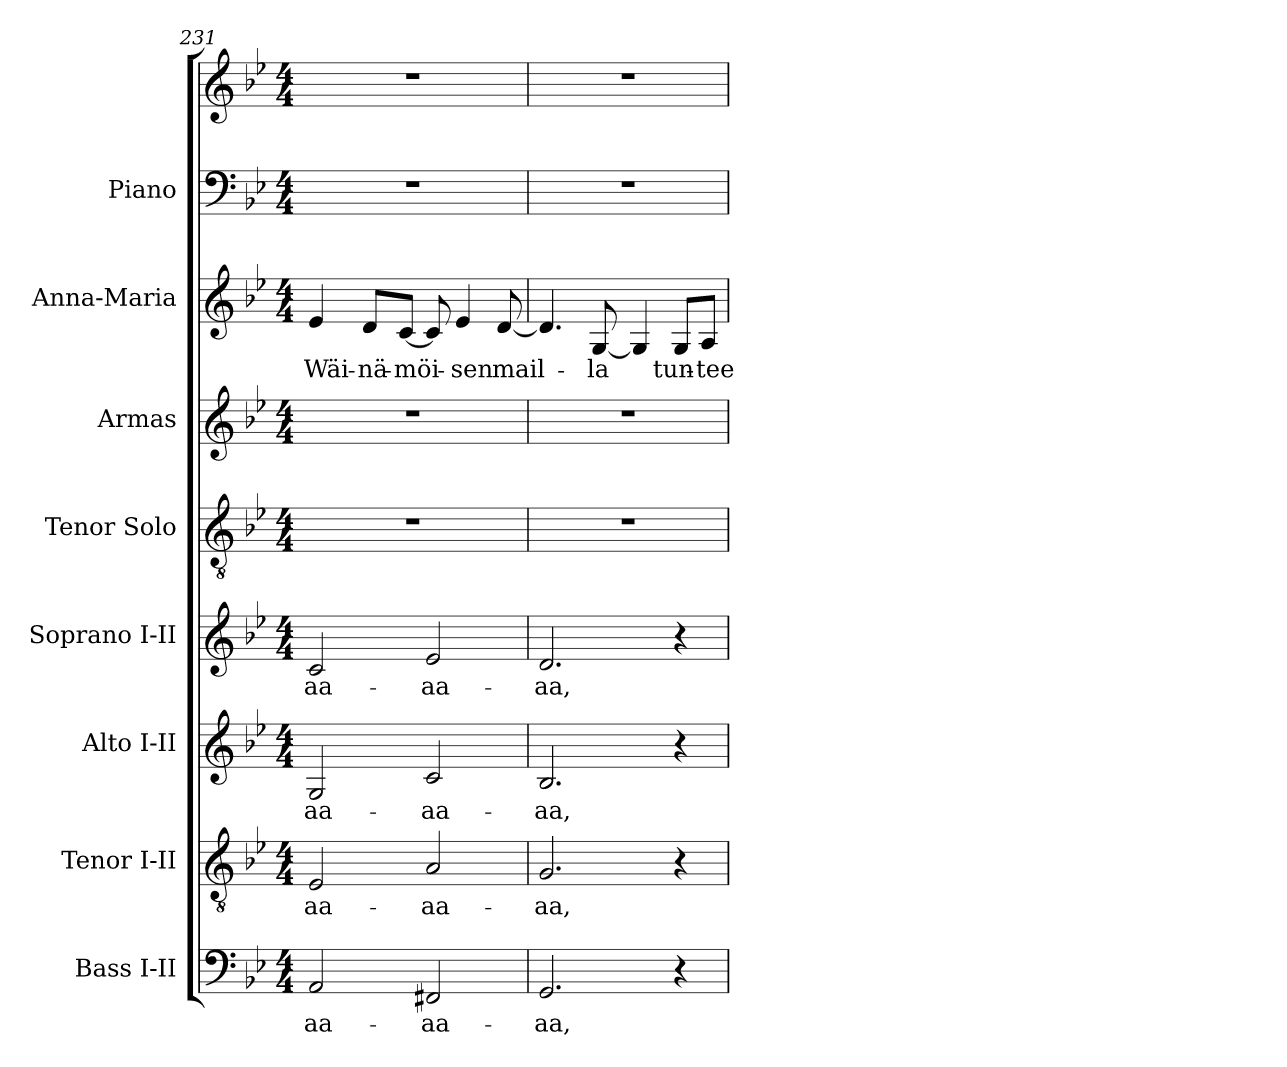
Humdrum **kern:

**kern	**text	**kern	**text	**kern	**text	**kern	**text	**kern	**kern	**kern	**text	**kern	**kern
*part8	*part8	*part7	*part7	*part6	*part6	*part5	*part5	*part4	*part3	*part2	*part2	*part1	*part1
*staff9	*staff9	*staff8	*staff8	*staff7	*staff7	*staff6	*staff6	*staff5	*staff4	*staff3	*staff3	*staff2	*staff1
*I"Bass I-II	*	*I"Tenor I-II	*	*I"Alto I-II	*	*I"Soprano I-II	*	*I"Tenor Solo	*I"Armas	*I"Anna-Maria	*	*I"Piano	*
*I'B.	*	*I'T.	*	*I'A.	*	*I'S.	*	*I'T. Solo	*I'Armas	*I'A-M	*	*I'Pno.	*
*clefF4	*	*clefGv2	*	*clefG2	*	*clefG2	*	*clefGv2	*clefG2	*clefG2	*	*clefF4	*clefG2
*	*	*ITrd7c12	*	*	*	*	*	*ITrd7c12	*ITrd7c12	*	*	*	*
*k[b-e-]	*	*k[b-e-]	*	*k[b-e-]	*	*k[b-e-]	*	*k[b-e-]	*k[b-e-]	*k[b-e-]	*	*k[b-e-]	*k[b-e-]
*B-:	*	*B-:	*	*B-:	*	*B-:	*	*B-:	*B-:	*B-:	*	*B-:	*B-:
*M4/4	*	*M4/4	*	*M4/4	*	*M4/4	*	*M4/4	*M4/4	*M4/4	*	*M4/4	*M4/4
=231	=231	=231	=231	=231	=231	=231	=231	=231	=231	=231	=231	=231	=231
!	!LO:LY:b:color=#000000	!	!	!	!	!	!	!	!	!	!	!	!
!	!	!	!LO:LY:b:color=#000000	!	!	!	!	!	!	!	!	!	!
!	!	!	!	!	!LO:LY:b:color=#000000	!	!	!	!	!	!	!	!
!	!	!	!	!	!	!	!LO:LY:b:color=#000000	!	!	!	!	!	!
!	!	!	!	!	!	!	!	!	!	!	!LO:LY:b:color=#000000	!	!
2AAi/	aa-	2EE-i/	aa-	2Gi/	aa-	2ci/	aa-	1r	1r	4e-i/	Wäi-	1r	1r
!	!	!	!	!	!	!	!	!	!	!	!LO:LY:b:color=#000000	!	!
.	.	.	.	.	.	.	.	.	.	8di/L	-nä-	.	.
!	!	!	!	!	!	!	!	!	!	!	!LO:LY:b:color=#000000	!	!
.	.	.	.	.	.	.	.	.	.	[<8ci/J	-möi-	.	.
!	!LO:LY:b:color=#000000	!	!	!	!	!	!	!	!	!	!	!	!
!	!	!	!LO:LY:b:color=#000000	!	!	!	!	!	!	!	!	!	!
!	!	!	!	!	!LO:LY:b:color=#000000	!	!	!	!	!	!	!	!
!	!	!	!	!	!	!	!LO:LY:b:color=#000000	!	!	!	!	!	!
2FF#Xi/	-aa-	2AAi/	-aa-	2ci/	-aa-	2e-i/	-aa-	.	.	8ci/]	.	.	.
!	!	!	!	!	!	!	!	!	!	!	!LO:LY:b:color=#000000	!	!
.	.	.	.	.	.	.	.	.	.	4e-i/	-sen	.	.
!	!	!	!	!	!	!	!	!	!	!	!LO:LY:b:color=#000000	!	!
.	.	.	.	.	.	.	.	.	.	[<8di/	mail-	.	.
!!LO:PB:g=z
=232	=232	=232	=232	=232	=232	=232	=232	=232	=232	=232	=232	=232	=232
!	!LO:LY:b:color=#000000	!	!	!	!	!	!	!	!	!	!	!	!
!	!	!	!LO:LY:b:color=#000000	!	!	!	!	!	!	!	!	!	!
!	!	!	!	!	!LO:LY:b:color=#000000	!	!	!	!	!	!	!	!
!	!	!	!	!	!	!	!LO:LY:b:color=#000000	!	!	!	!	!	!
2.GGi/	-aa,	2.GGi/	-aa,	2.B-i/	-aa,	2.di/	-aa,	1r	1r	4.di/]	.	1r	1r
!	!	!	!	!	!	!	!	!	!	!	!LO:LY:b:color=#000000	!	!
.	.	.	.	.	.	.	.	.	.	[<8Gi/	-la	.	.
.	.	.	.	.	.	.	.	.	.	4Gi/]	.	.	.
!	!	!	!	!	!	!	!	!	!	!	!LO:LY:b:color=#000000	!	!
4r	.	4r	.	4r	.	4r	.	.	.	8Gi/L	tun-	.	.
!	!	!	!	!	!	!	!	!	!	!	!LO:LY:b:color=#000000	!	!
.	.	.	.	.	.	.	.	.	.	8Ai/J	-tee	.	.
=	=	=	=	=	=	=	=	=	=	=	=	=	=
*-	*-	*-	*-	*-	*-	*-	*-	*-	*-	*-	*-	*-	*-
